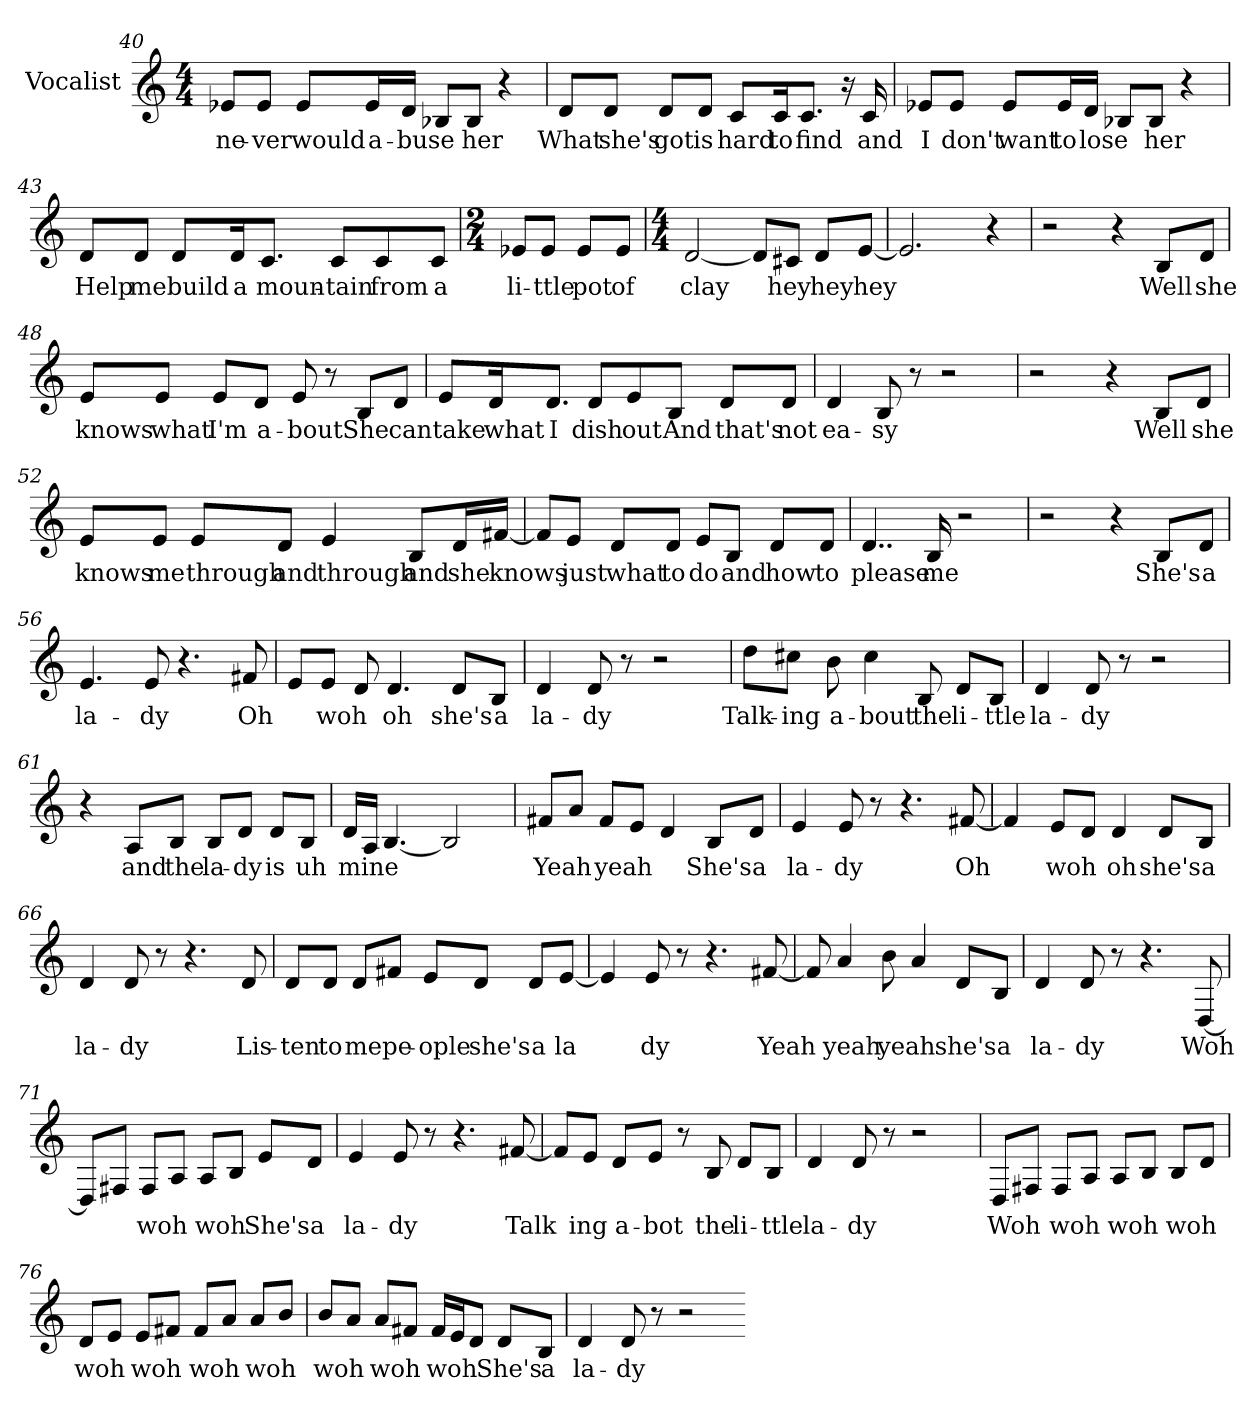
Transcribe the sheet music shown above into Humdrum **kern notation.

**kern	**text
*part1	*part1
*staff1	*staff1
*I"Vocalist	*
*clefG2	*
*M4/4	*
=40	=40
8e-X/L	ne-
8e-/J	-ver
8e-/L	would
16e-/L	a-
16d/JJ	-buse
8B-X/L	_
8B-/J	her
4r	.
=41	=41
8d/L	What
8d/J	she's
8d/L	got
8d/J	is
8c/L	hard
16c/K	to
8.c/J	find
16r	.
16c	and
=42	=42
8e-X/L	I
8e-/J	don't
8e-/L	want
16e-/L	to
16d/JJ	lose
8B-X/L	_
8B-/J	her
4r	.
=43	=43
8d/L	Help
8d/J	me
8d/L	build
16d/K	a
8.c/J	moun-
8c/L	-tain
8c/	from
8c/J	a
=44	=44
*M2/4	*
8e-X/L	li-
8e-/J	-ttle
8e-/L	pot
8e-/J	of
=45	=45
*M4/4	*
[2d	clay
8d/L]	_
8c#X/J	hey
8d/L	hey
[8e/J	hey
=46	=46
2.e]	_
4r	.
=47	=47
2r	.
4r	.
8B/L	Well
8d/J	she
=48	=48
8e/L	knows
8e/J	what
8e/L	I'm
8d/J	a-
8e	-bout
8r	.
8B/L	She
8d/J	can
=49	=49
8e/L	take
16d/K	what
8.d/J	I
8d/L	dish
8e/	out
8B/J	And
8d/L	that's
8d/J	not
=50	=50
4d	ea-
8B	-sy
8r	.
2r	.
=51	=51
2r	.
4r	.
8B/L	Well
8d/J	she
=52	=52
8e/L	knows
8e/J	me
8e/L	through
8d/J	and
4e	through
8B/L	and
16d/L	she
[16f#X/JJ	knows
=53	=53
8f#/L]	_
8e/J	just
8d/L	what
8d/J	to
8e/L	do
8B/J	and
8d/L	how
8d/J	to
=54	=54
4..d	please
16B	me
2r	.
=55	=55
2r	.
4r	.
8B/L	She's
8d/J	a
=56	=56
4.e	la-
8e	-dy
4.r	.
8f#X	Oh
=57	=57
8e/L	_
8e/J	woh
8d	_
4.d	oh
8d/L	she's
8B/J	a
=58	=58
4d	la-
8d	-dy
8r	.
2r	.
=59	=59
8dd\L	Talk-
8cc#X\J	-ing
8b	a-
4cc#	-bout
8B	the
8d/L	li-
8B/J	-ttle
=60	=60
4d	la-
8d	-dy
8r	.
2r	.
=61	=61
4r	.
8A/L	and
8B/J	the
8B/L	la-
8d/J	-dy
8d/L	is
8B/J	uh
=62	=62
16d/LL	mine
16A/JJ	_
[4.B	_
2B]	_
=63	=63
8f#X/L	Yeah
8a/J	_
8f#/L	yeah
8e/J	_
4d	_
8B/L	She's
8d/J	a
=64	=64
4e	la-
8e	-dy
8r	.
4.r	.
[8f#X	Oh
=65	=65
4f#]	_
8e/L	woh
8d/J	_
4d	oh
8d/L	she's
8B/J	a
=66	=66
4d	la-
8d	-dy
8r	.
4.r	.
8d	Lis-
=67	=67
8d/L	-ten
8d/J	to
8d/L	me
8f#X/J	pe-
8e/L	-ople
8d/J	she's
8d/L	a
[8e/J	la-
=68	=68
4e]	_
8e	-dy
8r	.
4.r	.
[8f#X	Yeah
=69	=69
8f#]	_
4a	yeah
8b	yeah
4a	_
8d/L	she's
8B/J	a
=70	=70
4d	la-
8d	-dy
8r	.
4.r	.
[8D	Woh
=71	=71
8D/L]	_
8F#X/J	_
8F#/L	woh
8A/J	_
8A/L	woh
8B/J	_
8e/L	She's
8d/J	a
=72	=72
4e	la-
8e	-dy
8r	.
4.r	.
[8f#X	Talk-
=73	=73
8f#/L]	_
8e/J	-ing
8d/L	a-
8e/J	-bot
8r	.
8B	the
8d/L	li-
8B/J	-ttle
=74	=74
4d	la-
8d	-dy
8r	.
2r	.
=75	=75
8D/L	Woh
8F#X/J	_
8F#/L	woh
8A/J	_
8A/L	woh
8B/J	_
8B/L	woh
8d/J	_
=76	=76
8d/L	woh
8e/J	_
8e/L	woh
8f#X/J	_
8f#/L	woh
8a/J	_
8a/L	woh
8b/J	_
=77	=77
8b/L	woh
8a/J	_
8a/L	woh
8f#X/J	_
16f#/LL	woh
16e/J	_
8d/J	_
8d/L	She's
8B/J	a
=78	=78
4d	la-
8d	-dy
8r	.
2r	.
=-	=-
*-	*-
